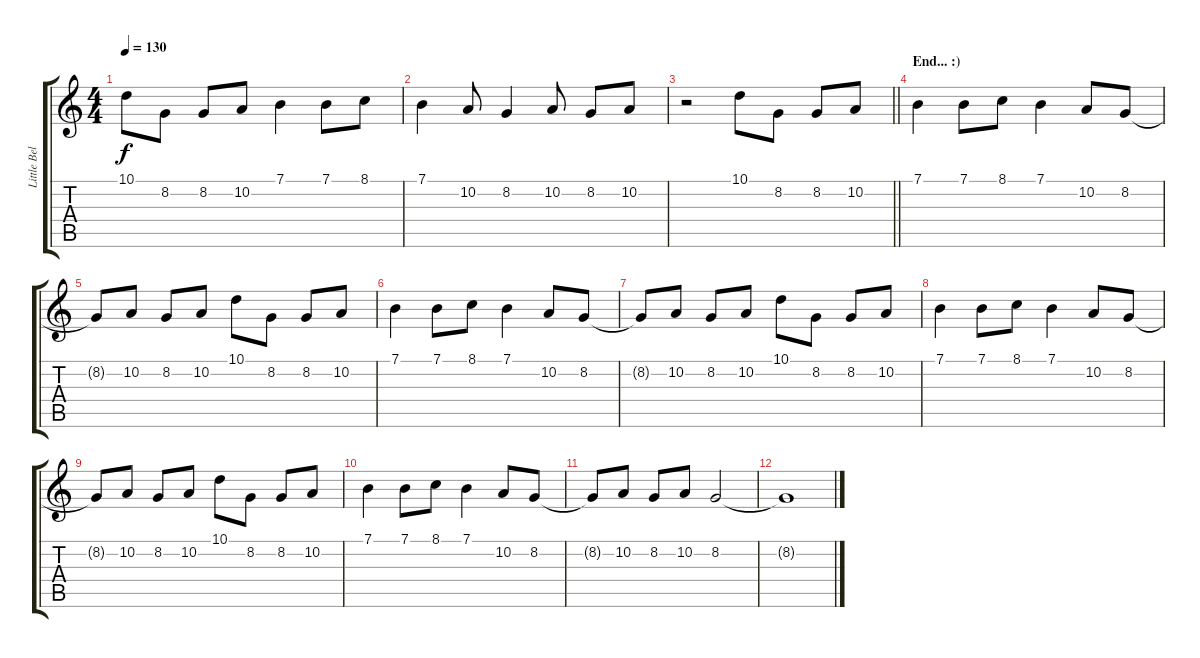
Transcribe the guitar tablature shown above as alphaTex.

\track ("Little Bells" "Little Bel") {instrument musicbox}
\staff {score tabs}
\tuning (E4 B3 G3 D3 A2 E2) {hide}
\ts (4 4)
\tempo 130
\clef g2
\ks c
10.1.8{dy f} 8.2.8 8.2.8 10.2.8 7.1.4 7.1.8 8.1.8 |
7.1.4 10.2.8 8.2.4 10.2.8 8.2.8 10.2.8 |
\barLineRight lightlight
r.2 10.1.8 8.2.8 8.2.8 10.2.8 |
\section ("" "End... :)")
7.1.4 7.1.8 8.1.8 7.1.4 10.2.8 8.2.8 |
8.2{t}.8 10.2.8 8.2.8 10.2.8 10.1.8 8.2.8 8.2.8 10.2.8 |
7.1.4 7.1.8 8.1.8 7.1.4 10.2.8 8.2.8 |
8.2{t}.8 10.2.8 8.2.8 10.2.8 10.1.8 8.2.8 8.2.8 10.2.8 |
7.1.4 7.1.8 8.1.8 7.1.4 10.2.8 8.2.8 |
8.2{t}.8 10.2.8 8.2.8 10.2.8 10.1.8 8.2.8 8.2.8 10.2.8 |
7.1.4 7.1.8 8.1.8 7.1.4 10.2.8 8.2.8 |
8.2{t}.8 10.2.8 8.2.8 10.2.8 8.2.2 |
8.2{t}.1
